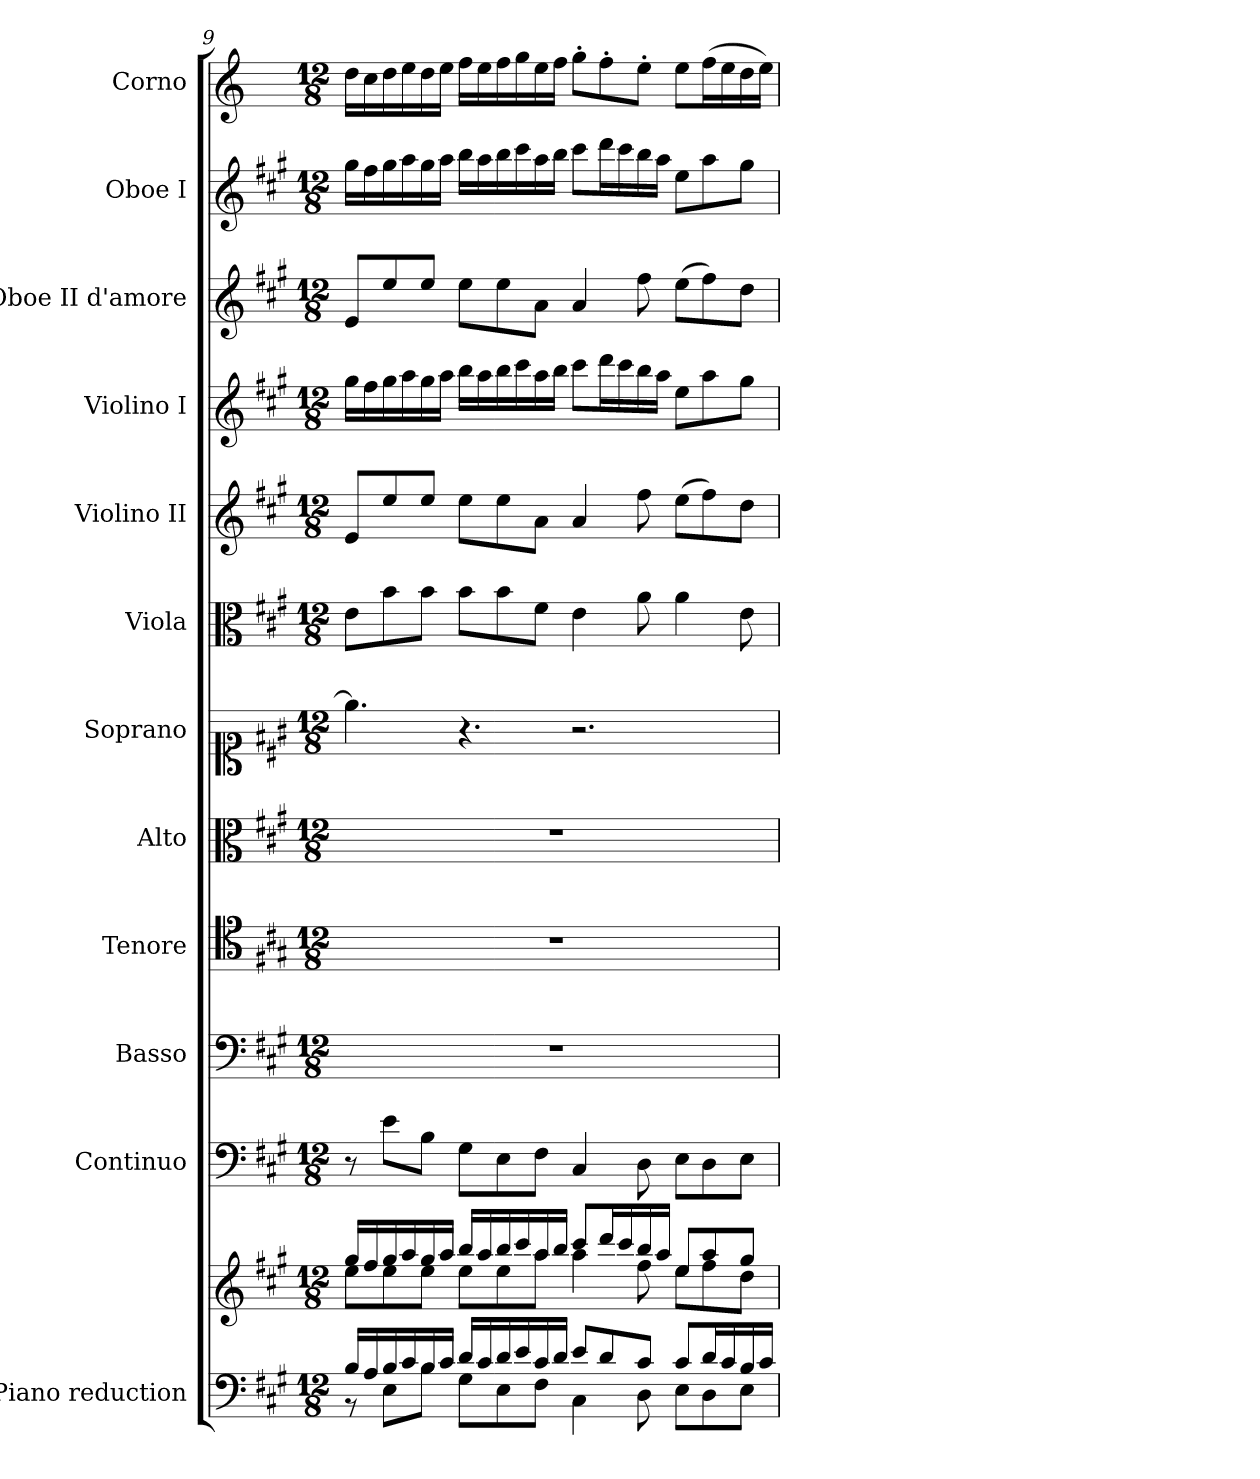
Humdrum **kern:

**kern	**kern	**kern	**kern	**kern	**kern	**kern	**kern	**kern	**kern	**kern	**kern	**kern
*part12	*part12	*part11	*part10	*part9	*part8	*part7	*part6	*part5	*part4	*part3	*part2	*part1
*staff13	*staff12	*staff11	*staff10	*staff9	*staff8	*staff7	*staff6	*staff5	*staff4	*staff3	*staff2	*staff1
*I"Piano reduction	*	*I"Continuo	*I"Basso	*I"Tenore	*I"Alto	*I"Soprano	*I"Viola	*I"Violino II	*I"Violino I	*I"Oboe II d'amore	*I"Oboe I	*I"Corno
*I'Pno	*	*	*	*	*	*	*I'Vla	*I'Vln	*I'Vln	*I'Ob	*I'Ob	*
!!LO:PB:g=z
*clefF4	*clefG2	*clefF4	*clefF4	*clefC4	*clefC3	*clefC1	*clefC3	*clefG2	*clefG2	*clefG2	*clefG2	*clefG2
*	*	*	*	*	*	*	*	*	*	*	*	*ITrd2c3
*k[f#c#g#]	*k[f#c#g#]	*k[f#c#g#]	*k[f#c#g#]	*k[f#c#g#]	*k[f#c#g#]	*k[f#c#g#]	*k[f#c#g#]	*k[f#c#g#]	*k[f#c#g#]	*k[f#c#g#]	*k[f#c#g#]	*k[f#c#g#]
*M12/8	*M12/8	*M12/8	*M12/8	*M12/8	*M12/8	*M12/8	*M12/8	*M12/8	*M12/8	*M12/8	*M12/8	*M12/8
=9	=9	=9	=9	=9	=9	=9	=9	=9	=9	=9	=9	=9
*^	*^	*	*	*	*	*	*	*	*	*	*	*
16B/LL	8r	16gg#/LL	8ee\L	8r	1.r	1.r	1.r	4.ee\]	8e\L	8e/L	16gg#\LL	8e/L	16gg#\LL	16b\LL
16A/	.	16ff#/	.	.	.	.	.	.	.	.	16ff#\	.	16ff#\	16a\
16B/	8E\L	16gg#/	8ee\	8e\L	.	.	.	.	8b\	8ee/	16gg#\	8ee/	16gg#\	16b\
16c#/	.	16aa/	.	.	.	.	.	.	.	.	16aa\	.	16aa\	16cc#\
16B/	8B\J	16gg#/	8ee\J	8B\J	.	.	.	.	8b\J	8ee/J	16gg#\	8ee/J	16gg#\	16b\
16c#/JJ	.	16aa/JJ	.	.	.	.	.	.	.	.	16aa\JJ	.	16aa\JJ	16cc#\JJ
16d/LL	8G#\L	16bb/LL	8ee\L	8G#\L	.	.	.	4.r	8b\L	8ee\L	16bb\LL	8ee\L	16bb\LL	16dd\LL
16c#/	.	16aa/	.	.	.	.	.	.	.	.	16aa\	.	16aa\	16cc#\
16d/	8E\	16bb/	8ee\	8E\	.	.	.	.	8b\	8ee\	16bb\	8ee\	16bb\	16dd\
16e/	.	16ccc#/	.	.	.	.	.	.	.	.	16ccc#\	.	16ccc#\	16ee\
16c#/	8F#\J	16aa/	8aa\J	8F#\J	.	.	.	.	8f#\J	8a\J	16aa\	8a\J	16aa\	16cc#\
16d/JJ	.	16bb/JJ	.	.	.	.	.	.	.	.	16bb\JJ	.	16bb\JJ	16dd\JJ
8e/L	4C#\	8ccc#/L	4aa\	4C#/	.	.	.	2.r	4e\	4a/	8ccc#\L	4a/	8ccc#\L	8ee'\L
8d/	.	16ddd/L	.	.	.	.	.	.	.	.	16ddd\L	.	16ddd\L	8dd'\
.	.	16ccc#/	.	.	.	.	.	.	.	.	16ccc#\	.	16ccc#\	.
8c#/J	8D\	16bb/	8ff#\	8D\	.	.	.	.	8a\	8ff#\	16bb\	8ff#\	16bb\	8cc#'\J
.	.	16aa/JJ	.	.	.	.	.	.	.	.	16aa\JJ	.	16aa\JJ	.
8c#/L	8E\L	8ee/L	8ee\L	8E\L	.	.	.	.	4a\	(>8ee\L	8ee\L	(>8ee\L	8ee\L	8cc#\L
16d/L	8D\	8aa/	8ff#\	8D\	.	.	.	.	.	8ff#\)	8aa\	8ff#\)	8aa\	(>16dd\L
16c#/	.	.	.	.	.	.	.	.	.	.	.	.	.	16cc#\
16B/	8E\J	8gg#/J	8dd\J	8E\J	.	.	.	.	8e\	8dd\J	8gg#\J	8dd\J	8gg#\J	16b\
16c#/JJ	.	.	.	.	.	.	.	.	.	.	.	.	.	16cc#\JJ)
*v	*v	*	*	*	*	*	*	*	*	*	*	*	*	*
*	*v	*v	*	*	*	*	*	*	*	*	*	*	*
=	=	=	=	=	=	=	=	=	=	=	=	=
*-	*-	*-	*-	*-	*-	*-	*-	*-	*-	*-	*-	*-
